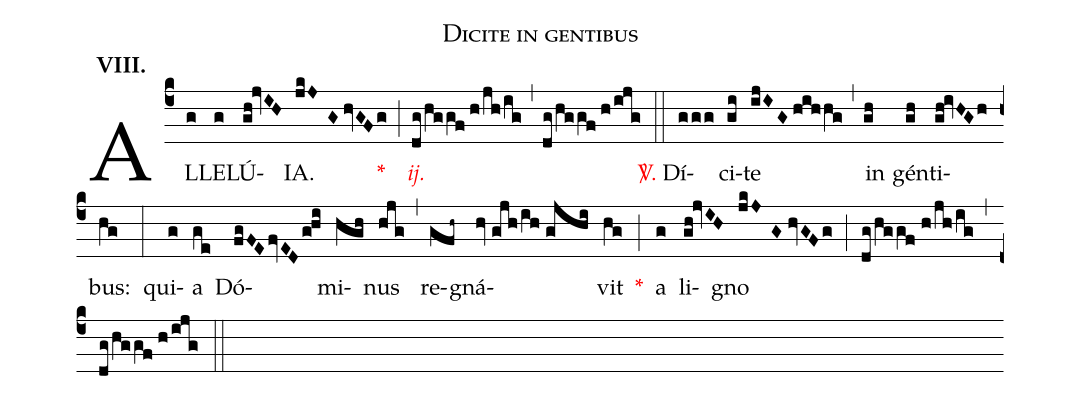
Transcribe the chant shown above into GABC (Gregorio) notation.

name:Dicite in gentibus;
mode:VIII.;
office-part:Alleluia;
%%
(c4) AL(g)LE(g)LÚ(gh!jvIH)IA.(jkJG//hvGFg) <v>\red{*}</v>(;) <v>\redit{ij.}</v>(dg/hggf//h/jh/ig) (,) (dg/hggf//h/ijg) (::) <v>\red{\Vbar.}</v> Dí(ggg)ci(gi)te(ijIG//hihhg) (,) in(gh) gén(gh)ti(gh!ivHGh)bus:(hg) (:) qui(g)a(ge) Dó(fgFE/fvED/g!hi)mi(hgh)nus(hjg) (,) re(gfh~)gná(hv//gjh/ih//gjhi)vit(hg) <v>\red{*}</v>(;) a(g) li(gh!jvIH)gno(jkJG//hvGFg) (;) (dg/hggf//h/jh/ig) (,) (dg/hggf//h/ijg) (::)
